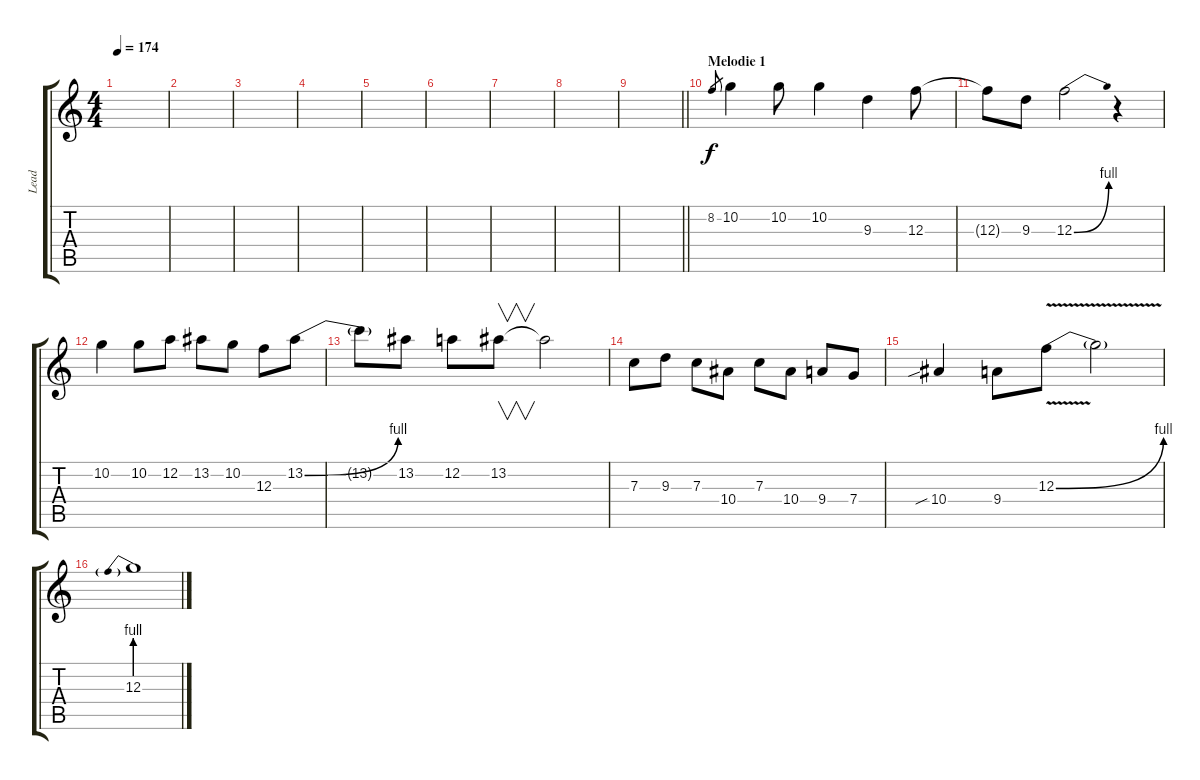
\track ("Lead" "Lead") {instrument overdrivenguitar}
\staff {score tabs}
\tuning (D4 A3 F3 C3 G2 D2) {hide}
\ts (4 4)
\tempo 174
\clef g2
\ks c
|
|
|
|
|
|
|
|
\barLineRight lightlight
|
\section ("" "Melodie 1")
8.2.8{gr} 10.2.4 10.2.8 10.2.4 9.3.4 12.3.8 |
12.3{t}.8 9.3.8 12.3{be (bend 0 0 60 4)}.2 r.4 |
10.2.4 10.2.8 12.2.8 13.2.8 10.2.8 12.3.8 13.2{be (bend 0 0 60 4)}.8 |
13.2{t}.8 13.2.8 12.2.8 13.2.8{v} 13.2{t}.2 |
7.3.8 9.3.8 7.3.8 10.4.8 7.3.8 10.4.8 9.4.8 7.4.8 |
10.4{sib}.4 9.4.8 12.3{be (bend 0 0 60 4) v}.8 12.3{t}.2 |
12.3{be (prebend 0 4 60 4)}.1
